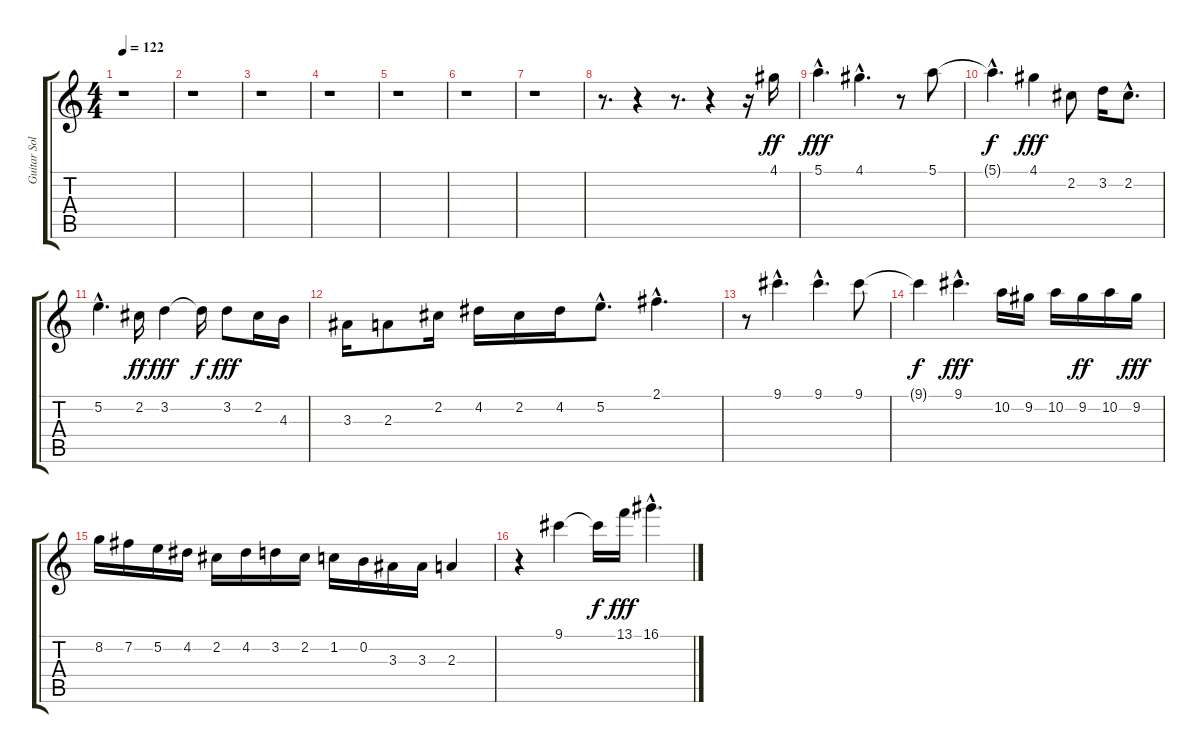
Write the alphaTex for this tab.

\track ("Guitar Solo" "Guitar Sol") {instrument overdrivenguitar}
\staff {score tabs}
\tuning (E4 B3 G3 D3 A2 D2) {hide}
\ts (4 4)
\tempo 122
\clef g2
\ks c
r.1{dy ff} |
r.1 |
r.1 |
r.1 |
r.1 |
r.1 |
r.1 |
r.8{d} r.4 r.8{d} r.4 r.16 4.1.16 |
5.1{hac}.4{d dy fff} 4.1{hac}.4{d} r.8 5.1.8 |
5.1{hac t}.4{d dy f} 4.1.4{dy fff} 2.2.8 3.2.16 2.2{hac}.8{d} |
5.2{hac}.4{d} 2.2.16{dy ff} 3.2.4{dy fff} 3.2{t}.16{dy f} 3.2.8{dy fff} 2.2.16 4.3.16 |
3.3.16 2.3.8 2.2.16 4.2.16 2.2.16 4.2.16 5.2{hac}.8{d} 2.1{hac}.4{d} |
r.8 9.1{hac}.4{d} 9.1{hac}.4{d} 9.1.8 |
9.1{t}.4{dy f} 9.1{hac}.4{d dy fff} 10.2.16 9.2.16 10.2.16 9.2.16{dy ff} 10.2.16 9.2.16{dy fff} |
8.2.16 7.2.16 5.2.16 4.2.16 2.2.16 4.2.16 3.2.16 2.2.16 1.2.16 0.2.16 3.3.16 3.3.16 2.3.4 |
r.4 9.1.4 9.1{t}.16{dy f} 13.1.16{dy fff} 16.1{hac}.4{d}
